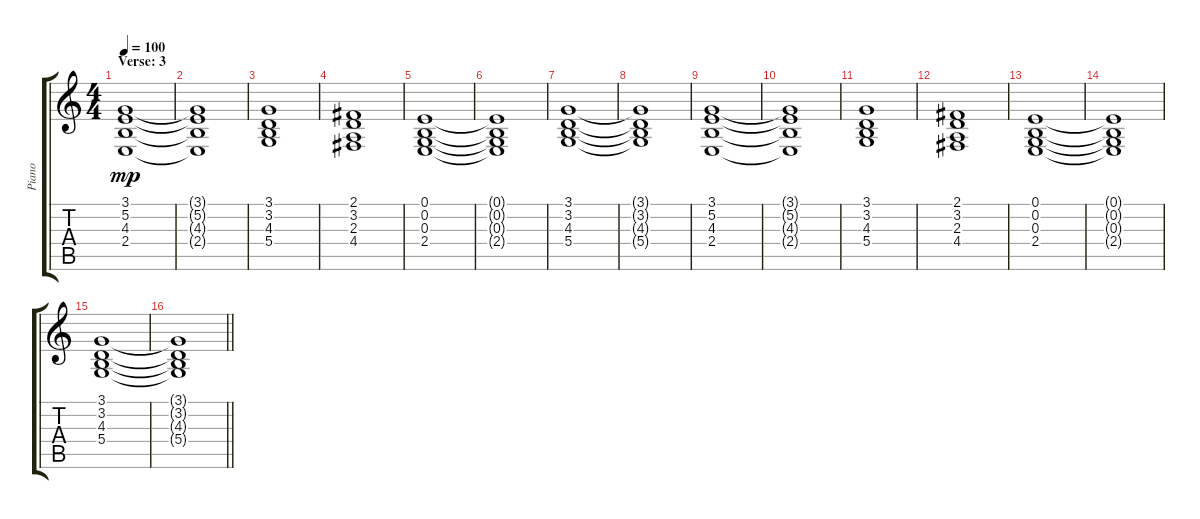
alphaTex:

\track ("Piano" "Piano") {instrument synthstrings2}
\staff {score tabs}
\tuning (E4 B3 G3 D3 A2 E2) {hide}
\ts (4 4)
\section ("" "Verse: 3")
\tempo 100
\clef g2
\ks c
(3.1 5.2 4.3 2.4).1{dy mp} |
(3.1{t} 5.2{t} 4.3{t} 2.4{t}).1 |
(3.1 3.2 4.3 5.4).1 |
(2.1 3.2 2.3 4.4).1 |
(0.1 0.2 0.3 2.4).1 |
(0.1{t} 0.2{t} 0.3{t} 2.4{t}).1 |
(3.1 3.2 4.3 5.4).1 |
(3.1{t} 3.2{t} 4.3{t} 5.4{t}).1 |
(3.1 5.2 4.3 2.4).1 |
(3.1{t} 5.2{t} 4.3{t} 2.4{t}).1 |
(3.1 3.2 4.3 5.4).1 |
(2.1 3.2 2.3 4.4).1 |
(0.1 0.2 0.3 2.4).1 |
(0.1{t} 0.2{t} 0.3{t} 2.4{t}).1 |
(3.1 3.2 4.3 5.4).1 |
\barLineRight lightlight
(3.1{t} 3.2{t} 4.3{t} 5.4{t}).1
